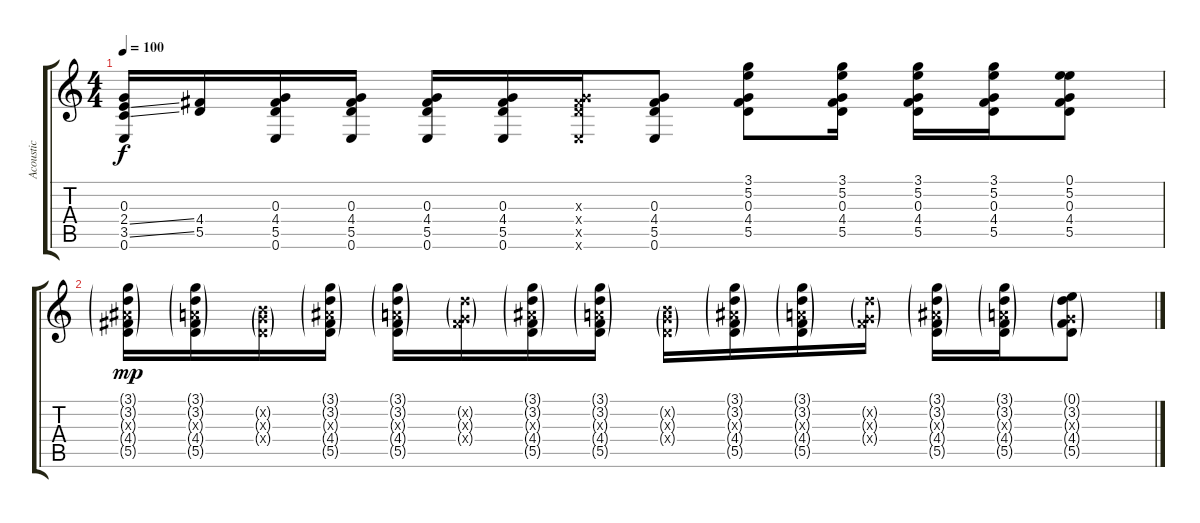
\track ("Acoustic" "Acoustic") {instrument acousticguitarsteel}
\staff {score tabs}
\tuning (E4 B3 G3 D3 A2 E2) {hide}
\ts (4 4)
\tempo 100
\clef g2
\ks c
(0.3 2.4{ss} 3.5{ss} 0.6).16{dy f} (4.4 5.5).16 (0.3 4.4 5.5 0.6).16 (0.3 4.4 5.5 0.6).16 (0.3 4.4 5.5 0.6).16 (0.3 4.4 5.5 0.6).16 (0.3{x} 4.4{x} 5.5{x} 0.6{x}).16 (0.3 4.4 5.5 0.6).8 (3.1 5.2 0.3 4.4 5.5).8 (3.1 5.2 0.3 4.4 5.5).16 (3.1 5.2 0.3 4.4 5.5).16 (3.1 5.2 0.3 4.4 5.5).16 (0.1 5.2 0.3 4.4 5.5).8 |
(3.1{g} 3.2{g} 3.3{g x} 4.4{g} 5.5{g}).16{dy mp} (3.1{g} 3.2{g} 2.3{g x} 4.4{g} 5.5{g}).16 (0.2{g x} 0.3{g x} 0.4{g x}).16 (3.1{g} 3.2{g} 3.3{g x} 4.4{g} 5.5{g}).16 (3.1{g} 3.2{g} 2.3{g x} 4.4{g} 5.5{g}).16 (3.2{g x} 0.3{g x} 4.4{g x}).16 (3.1{g} 3.2{g} 3.3{g x} 4.4{g} 5.5{g}).16 (3.1{g} 3.2{g} 2.3{g x} 4.4{g} 5.5{g}).16 (0.2{g x} 0.3{g x} 0.4{g x}).16 (3.1{g} 3.2{g} 3.3{g x} 4.4{g} 5.5{g}).16 (3.1{g} 3.2{g} 2.3{g x} 4.4{g} 5.5{g}).16 (3.2{g x} 0.3{g x} 4.4{g x}).16 (3.1{g} 3.2{g} 3.3{g x} 4.4{g} 5.5{g}).16 (3.1{g} 3.2{g} 2.3{g x} 4.4{g} 5.5{g}).16 (0.1{g} 3.2{g} 0.3{g x} 4.4{g} 5.5{g}).8
